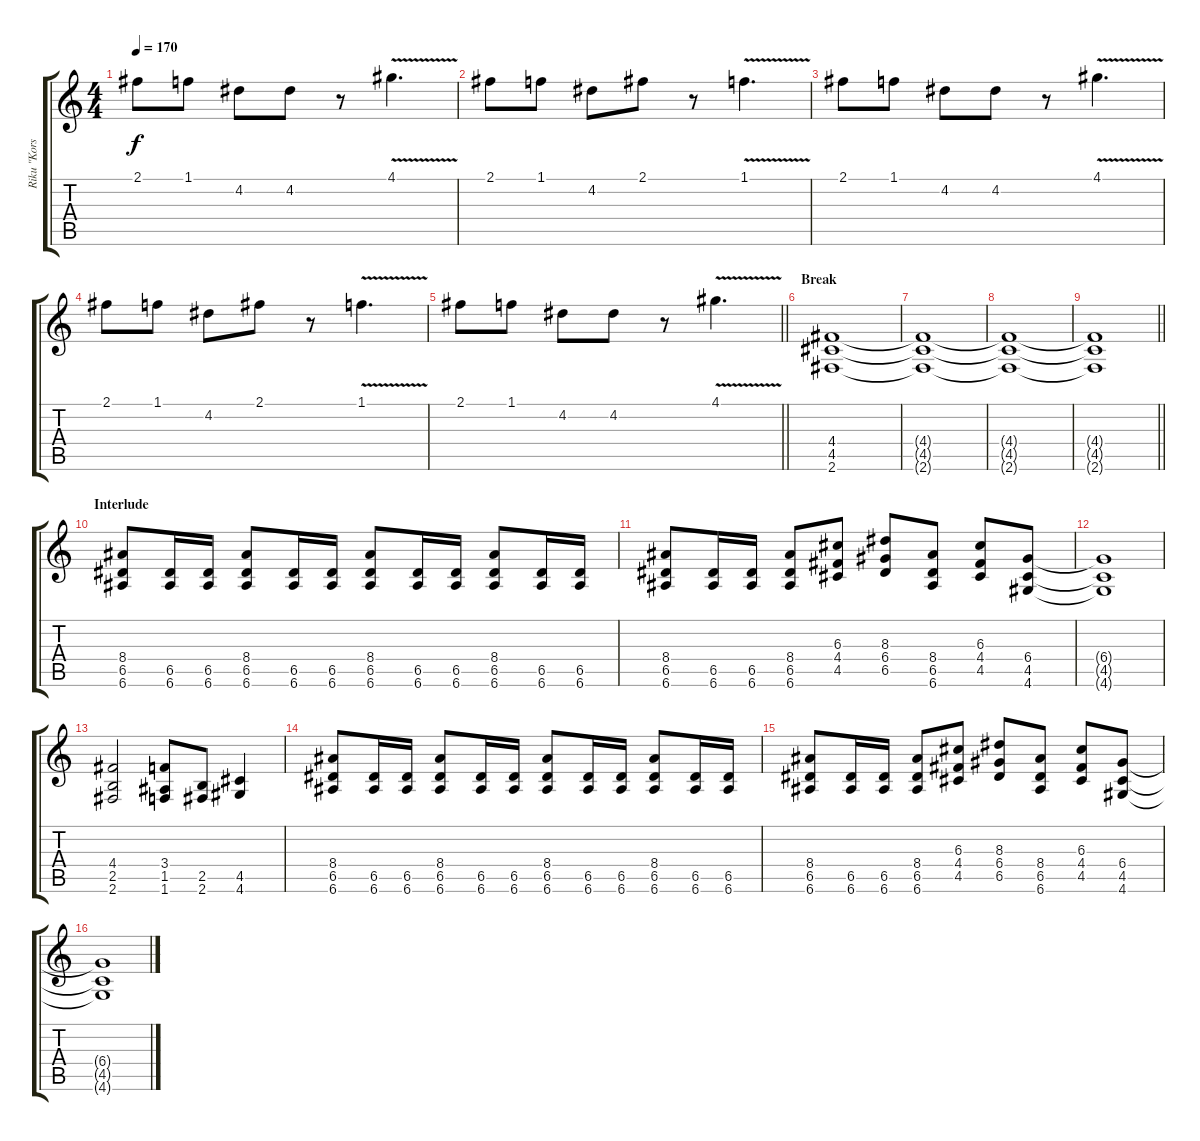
\track ("Riku \"Korsberg\" Kukkonen" "Riku \"Kors") {instrument distortionguitar}
\staff {score tabs}
\tuning (E4 B3 G3 D3 A2 E2) {hide}
\ts (4 4)
\tempo 170
\clef g2
\ks c
2.1.8{dy f} 1.1.8 4.2.8 4.2.8 r.8 4.1{v}.4{d} |
2.1.8 1.1.8 4.2.8 2.1.8 r.8 1.1{v}.4{d} |
2.1.8 1.1.8 4.2.8 4.2.8 r.8 4.1{v}.4{d} |
2.1.8 1.1.8 4.2.8 2.1.8 r.8 1.1{v}.4{d} |
\barLineRight lightlight
2.1.8 1.1.8 4.2.8 4.2.8 r.8 4.1{v}.4{d} |
\section ("" "Break")
(4.4 4.5 2.6).1 |
(4.4{t} 4.5{t} 2.6{t}).1 |
(4.4{t} 4.5{t} 2.6{t}).1 |
\barLineRight lightlight
(4.4{t} 4.5{t} 2.6{t}).1 |
\section ("" "Interlude")
(8.4 6.5 6.6).8 (6.5 6.6).16 (6.5 6.6).16 (8.4 6.5 6.6).8 (6.5 6.6).16 (6.5 6.6).16 (8.4 6.5 6.6).8 (6.5 6.6).16 (6.5 6.6).16 (8.4 6.5 6.6).8 (6.5 6.6).16 (6.5 6.6).16 |
(8.4 6.5 6.6).8 (6.5 6.6).16 (6.5 6.6).16 (8.4 6.5 6.6).8 (6.3 4.4 4.5).8 (8.3 6.4 6.5).8 (8.4 6.5 6.6).8 (6.3 4.4 4.5).8 (6.4 4.5 4.6).8 |
(6.4{t} 4.5{t} 4.6{t}).1 |
(4.4 2.5 2.6).2 (3.4 1.5 1.6).8 (2.5 2.6).8 (4.5 4.6).4 |
(8.4 6.5 6.6).8 (6.5 6.6).16 (6.5 6.6).16 (8.4 6.5 6.6).8 (6.5 6.6).16 (6.5 6.6).16 (8.4 6.5 6.6).8 (6.5 6.6).16 (6.5 6.6).16 (8.4 6.5 6.6).8 (6.5 6.6).16 (6.5 6.6).16 |
(8.4 6.5 6.6).8 (6.5 6.6).16 (6.5 6.6).16 (8.4 6.5 6.6).8 (6.3 4.4 4.5).8 (8.3 6.4 6.5).8 (8.4 6.5 6.6).8 (6.3 4.4 4.5).8 (6.4 4.5 4.6).8 |
(6.4{t} 4.5{t} 4.6{t}).1
